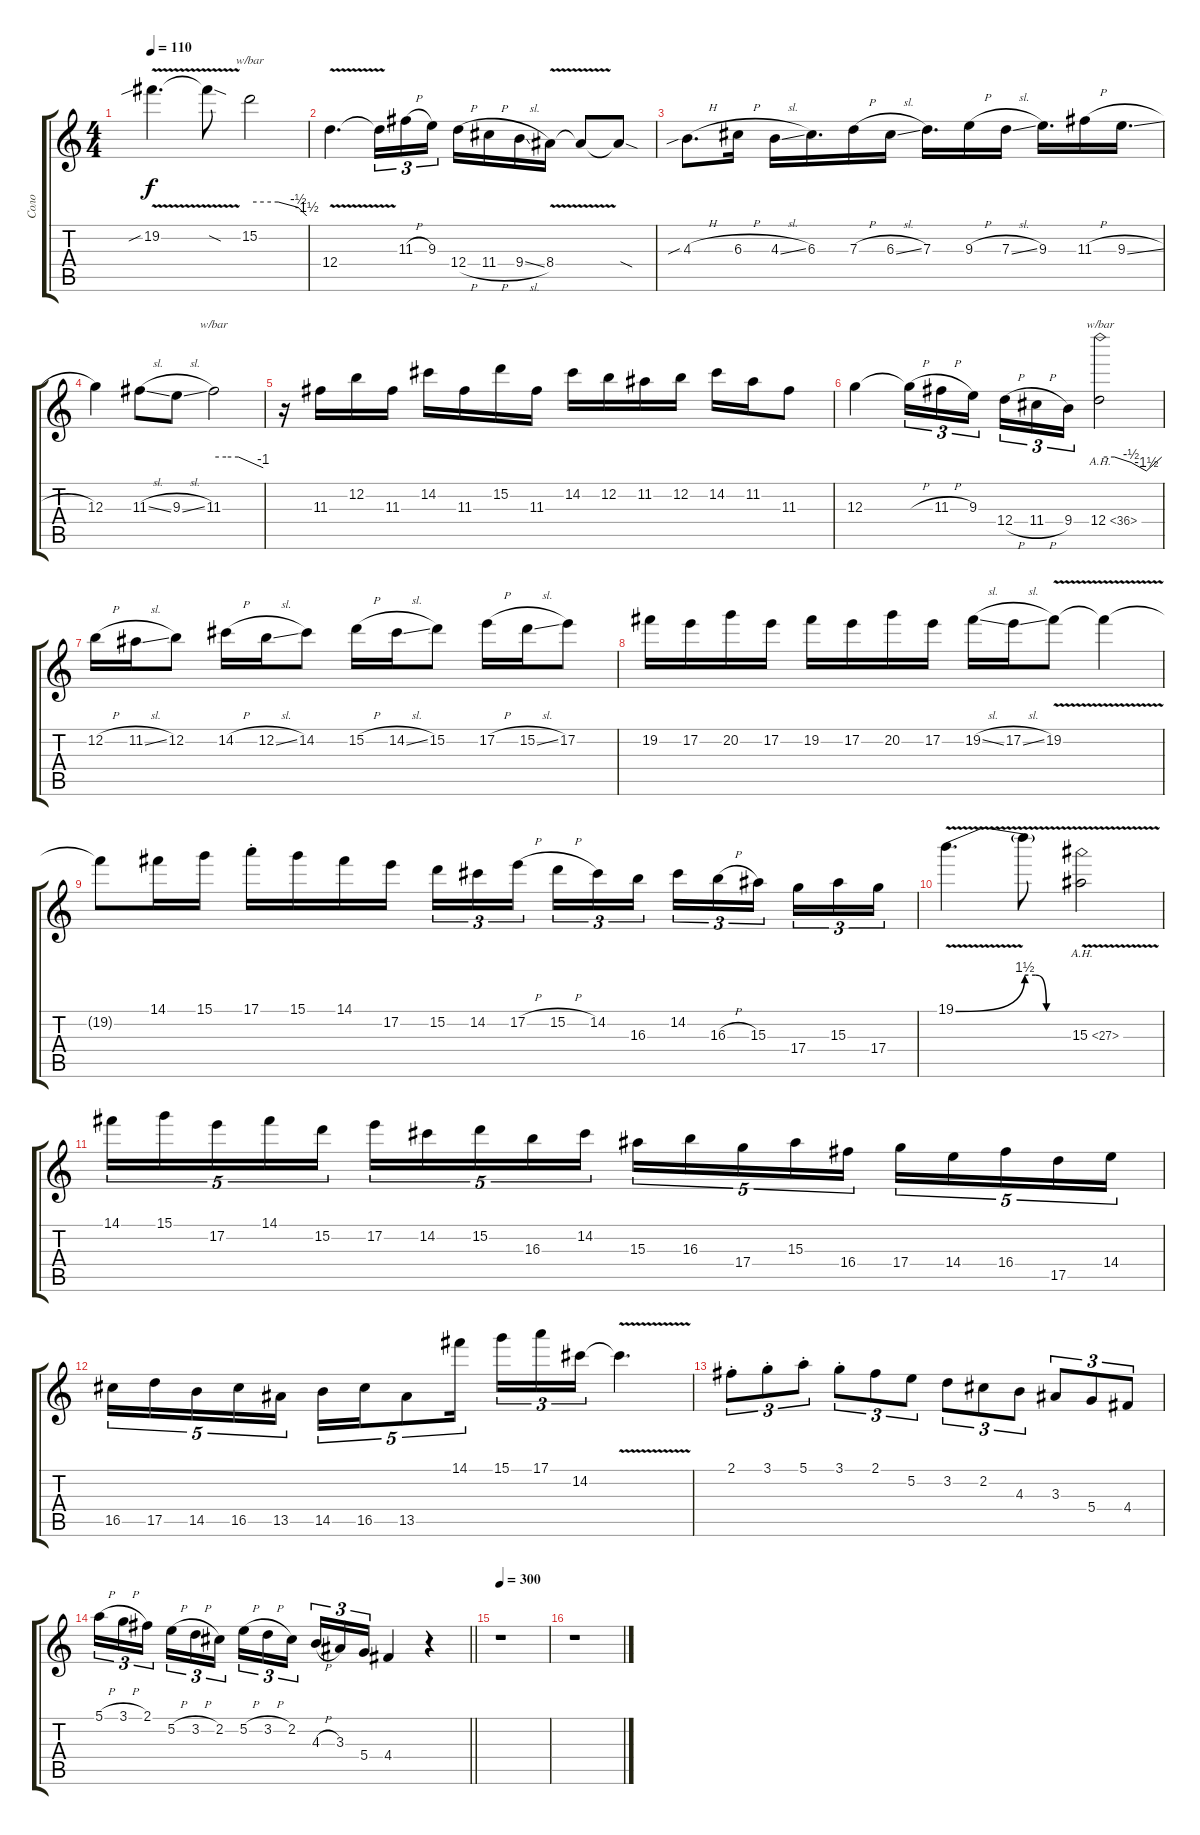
\track ("Соло" "Соло") {instrument distortionguitar}
\staff {score tabs}
\tuning (E4 B3 G3 D3 A2 E2) {hide}
\ts (4 4)
\tempo 110
\clef g2
\ks c
19.2{v sib}.4{d dy f} 19.2{sod t}.8 15.2.2{tbe (custom default 0 0 30 0 51 -2 60 -6)} |
12.4{v}.4{d} 12.4{t}.16{tu (3 2)} 11.3{h}.16{tu (3 2)} 9.3.16{tu (3 2)} 12.4{h}.16 11.4{h}.16 9.4{sl}.16 8.4{v}.16 8.4{t}.8 8.4{sod t}.8 |
4.3{sib h}.8{d} 6.3{h}.16 4.3{sl}.16 6.3.16{d} 7.3{h}.16 6.3{sl}.16 7.3.16{d} 9.3{h}.16 7.3{sl}.16 9.3.16{d} 11.3{h}.16 9.3{sl}.16{d} |
12.3.4 11.3{sl}.8 9.3{sl}.8 11.3.2{tbe (custom default 0 0 15 0 30 0 60 -4)} |
r.16 11.3.16 12.2.16 11.3.16 14.2.16 11.3.16 15.2.16 11.3.16 14.2.16 12.2.16 11.2.16 12.2.16 14.2.16 11.2.16 11.3.8 |
12.3.4 12.3{h t}.16{tu (3 2)} 11.3{h}.16{tu (3 2)} 9.3.16{tu (3 2) beam splitsecondary} 12.4{h}.16{tu (3 2)} 11.4{h}.16{tu (3 2)} 9.4.16{tu (3 2)} 12.4{ah 24}.2{tbe (custom default 0 0 14 0 30 -2 45 -6 60 0)} |
12.2{h}.16 11.2{sl}.16 12.2.8 14.2{h}.16 12.2{sl}.16 14.2.8 15.2{h}.16 14.2{sl}.16 15.2.8 17.2{h}.16 15.2{sl}.16 17.2.8 |
19.2.16 17.2.16 20.2.16 17.2.16 19.2.16 17.2.16 20.2.16 17.2.16 19.2{sl}.16 17.2{sl}.16 19.2{v}.8 19.2{t}.4 |
19.2{t}.8 14.1.16 15.1.16 17.1{st}.16 15.1.16 14.1.16 17.2.16 15.2.16{tu (3 2)} 14.2.16{tu (3 2)} 17.2{h}.16{tu (3 2) beam splitsecondary} 15.2{h}.16{tu (3 2)} 14.2.16{tu (3 2)} 16.3.16{tu (3 2)} 14.2.16{tu (3 2)} 16.3{h}.16{tu (3 2)} 15.3.16{tu (3 2) beam splitsecondary} 17.4.16{tu (3 2)} 15.3.16{tu (3 2)} 17.4.16{tu (3 2)} |
19.1{be (bend 0 0 60 6) v}.4{d} 19.1{be (custom 0 6 15 6 30 0 60 0) t}.8 15.3{ah 12 v}.2 |
14.1.16{tu (5 4)} 15.1.16{tu (5 4)} 17.2.16{tu (5 4)} 14.1.16{tu (5 4)} 15.2.16{tu (5 4)} 17.2.16{tu (5 4)} 14.2.16{tu (5 4)} 15.2.16{tu (5 4)} 16.3.16{tu (5 4)} 14.2.16{tu (5 4)} 15.3.16{tu (5 4)} 16.3.16{tu (5 4)} 17.4.16{tu (5 4)} 15.3.16{tu (5 4)} 16.4.16{tu (5 4)} 17.4.16{tu (5 4)} 14.4.16{tu (5 4)} 16.4.16{tu (5 4)} 17.5.16{tu (5 4)} 14.4.16{tu (5 4)} |
16.5.16{tu (5 4)} 17.5.16{tu (5 4)} 14.5.16{tu (5 4)} 16.5.16{tu (5 4)} 13.5.16{tu (5 4)} 14.5.16{tu (5 4)} 16.5.16{tu (5 4)} 13.5.8{tu (5 4)} 14.1.16{tu (5 4)} 15.1.16{tu (3 2)} 17.1.16{tu (3 2)} 14.2.16{tu (3 2)} 14.2{v t}.4{d} |
2.1{st}.8{tu (3 2)} 3.1{st}.8{tu (3 2)} 5.1{st}.8{tu (3 2)} 3.1{st}.8{tu (3 2)} 2.1.8{tu (3 2)} 5.2.8{tu (3 2)} 3.2.8{tu (3 2)} 2.2.8{tu (3 2)} 4.3.8{tu (3 2)} 3.3.8{tu (3 2)} 5.4.8{tu (3 2)} 4.4.8{tu (3 2)} |
\barLineRight lightlight
5.1{h}.16{tu (3 2)} 3.1{h}.16{tu (3 2)} 2.1.16{tu (3 2) beam splitsecondary} 5.2{h}.16{tu (3 2)} 3.2{h}.16{tu (3 2)} 2.2.16{tu (3 2)} 5.2{h}.16{tu (3 2)} 3.2{h}.16{tu (3 2)} 2.2.16{tu (3 2) beam splitsecondary} 4.3{h}.16{tu (3 2)} 3.3.16{tu (3 2)} 5.4.16{tu (3 2)} 4.4.4 r.4 |
\tempo 300
r.1 |
r.1
